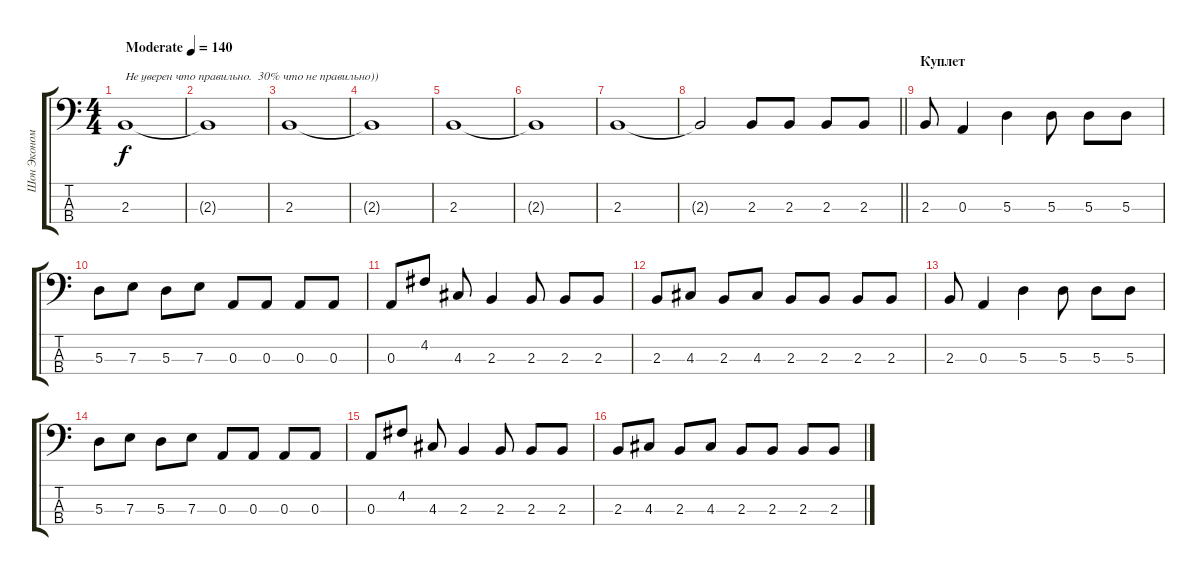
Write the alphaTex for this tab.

\track ("Шон Экономаки" "Шон Эконом") {instrument electricbasspick}
\staff {score tabs}
\tuning (G2 D2 A1 E1) {hide}
\ts (4 4)
\tempo (140 "Moderate")
\clef f4
\ks c
2.3.1{txt "Не уверен что правильно.  30% что не правильно))" dy f instrument electricbasspick} |
2.3{t}.1 |
2.3.1 |
2.3{t}.1 |
2.3.1 |
2.3{t}.1 |
2.3.1 |
\barLineRight lightlight
2.3{t}.2 2.3.8 2.3.8 2.3.8 2.3.8 |
\section ("" "Куплет")
2.3.8 0.3.4 5.3.4 5.3.8 5.3.8 5.3.8 |
5.3.8 7.3.8 5.3.8 7.3.8 0.3.8 0.3.8 0.3.8 0.3.8 |
0.3.8 4.2.8 4.3.8 2.3.4 2.3.8 2.3.8 2.3.8 |
2.3.8 4.3.8 2.3.8 4.3.8 2.3.8 2.3.8 2.3.8 2.3.8 |
2.3.8 0.3.4 5.3.4 5.3.8 5.3.8 5.3.8 |
5.3.8 7.3.8 5.3.8 7.3.8 0.3.8 0.3.8 0.3.8 0.3.8 |
0.3.8 4.2.8 4.3.8 2.3.4 2.3.8 2.3.8 2.3.8 |
2.3.8 4.3.8 2.3.8 4.3.8 2.3.8 2.3.8 2.3.8 2.3.8
